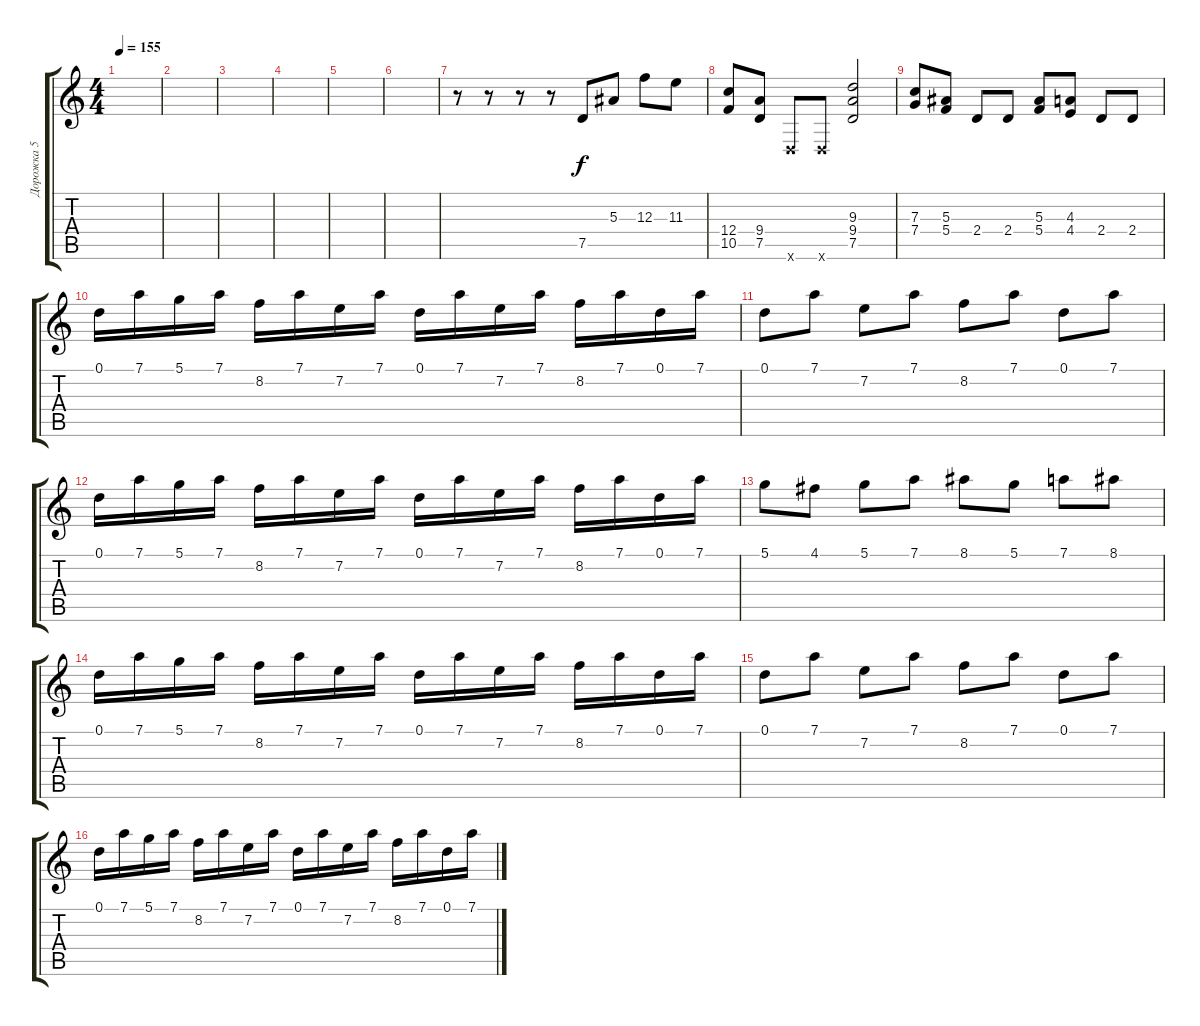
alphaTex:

\track ("Дорожка 5" "Дорожка 5") {instrument acousticguitarnylon}
\staff {score tabs}
\tuning (D4 A3 F3 C3 G2 D2) {hide}
\ts (4 4)
\tempo 155
\clef g2
\ks c
|
|
|
|
|
|
r.8{instrument churchorgan} r.8 r.8 r.8 7.5.8 5.3.8 12.3.8 11.3.8 |
(12.4 10.5).8 (9.4 7.5).8 0.6{x}.8 0.6{x}.8 (9.3 9.4 7.5).2 |
(7.3 7.4).8 (5.3 5.4).8 2.4.8 2.4.8 (5.3 5.4).8 (4.3 4.4).8 2.4.8 2.4.8 |
0.1.16{instrument churchorgan} 7.1.16 5.1.16 7.1.16 8.2.16 7.1.16 7.2.16 7.1.16 0.1.16 7.1.16 7.2.16 7.1.16 8.2.16 7.1.16 0.1.16 7.1.16 |
0.1.8 7.1.8 7.2.8 7.1.8 8.2.8 7.1.8 0.1.8 7.1.8 |
0.1.16{instrument churchorgan} 7.1.16 5.1.16 7.1.16 8.2.16 7.1.16 7.2.16 7.1.16 0.1.16 7.1.16 7.2.16 7.1.16 8.2.16 7.1.16 0.1.16 7.1.16 |
5.1.8 4.1.8 5.1.8 7.1.8 8.1.8 5.1.8 7.1.8 8.1.8 |
0.1.16{instrument churchorgan} 7.1.16 5.1.16 7.1.16 8.2.16 7.1.16 7.2.16 7.1.16 0.1.16 7.1.16 7.2.16 7.1.16 8.2.16 7.1.16 0.1.16 7.1.16 |
0.1.8 7.1.8 7.2.8 7.1.8 8.2.8 7.1.8 0.1.8 7.1.8 |
0.1.16{instrument churchorgan} 7.1.16 5.1.16 7.1.16 8.2.16 7.1.16 7.2.16 7.1.16 0.1.16 7.1.16 7.2.16 7.1.16 8.2.16 7.1.16 0.1.16 7.1.16
